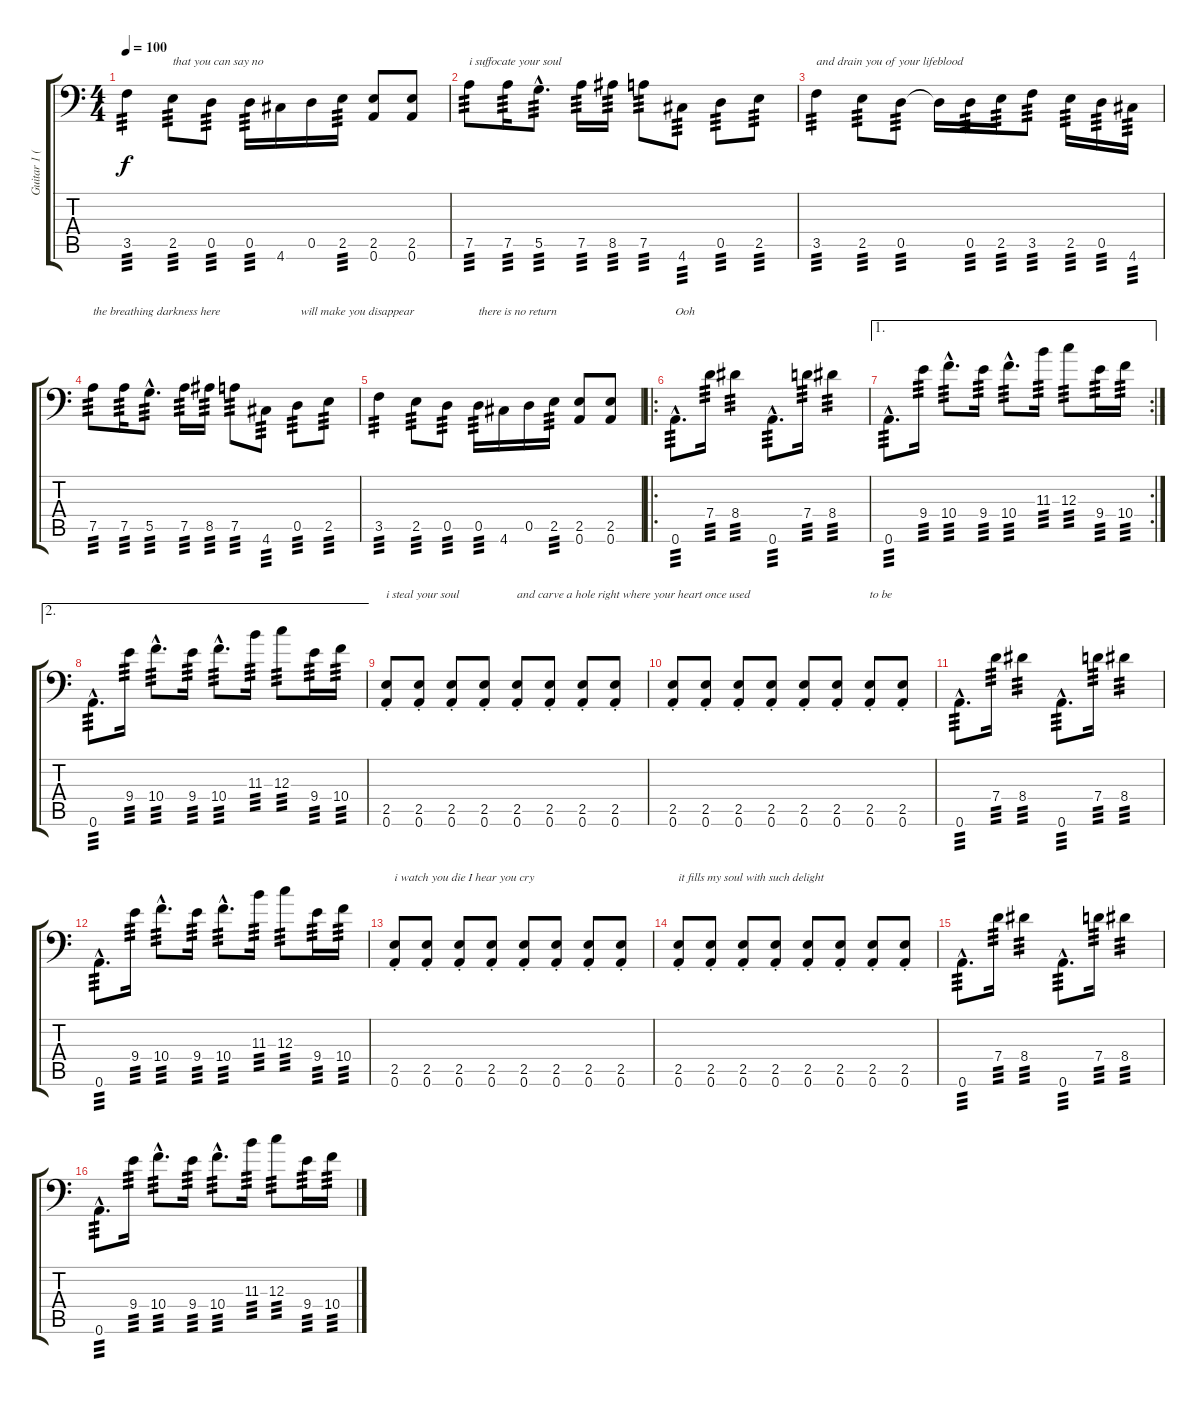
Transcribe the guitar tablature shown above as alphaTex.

\track ("Guitar 1 (Main)" "Guitar 1 (") {instrument distortionguitar}
\staff {score tabs}
\tuning (A3 E3 C3 G2 D2 A1) {hide}
\ts (4 4)
\tempo 100
\clef f4
\ks c
3.5.4{tp 3 dy f} 2.5.8{txt "that you can say no" tp 3} 0.5.8{tp 3} 0.5.16{tp 3} 4.6.16 0.5.16 2.5.16{tp 3} (2.5 0.6).8 (2.5 0.6).8 |
7.5.8{txt "i suffocate your soul" tp 3 volume 16} 7.5.16{tp 3} 5.5{hac}.8{d tp 3} 7.5.16{tp 3} 8.5.16{tp 3} 7.5.8{tp 3} 4.6.8{tp 3} 0.5.8{tp 3} 2.5.8{tp 3} |
3.5.4{txt "and drain you of your lifeblood" tp 3} 2.5.8{tp 3} 0.5.8{tp 3} 0.5{t}.16 0.5.16{tp 3} 2.5.16{tp 3} 3.5.8{tp 3} 2.5.16{tp 3} 0.5.16{tp 3} 4.6.16{tp 3} |
7.5.8{txt "the breathing darkness here" tp 3} 7.5.16{tp 3} 5.5{hac}.8{d tp 3} 7.5.16{tp 3} 8.5.16{tp 3} 7.5.8{tp 3} 4.6.8{tp 3} 0.5.8{txt " will make you disappear" tp 3} 2.5.8{tp 3} |
3.5.4{tp 3} 2.5.8{tp 3} 0.5.8{tp 3} 0.5.16{txt "there is no return" tp 3} 4.6.16 0.5.16 2.5.16{tp 3} (2.5 0.6).8 (2.5 0.6).8 |
\ro
0.6{hac}.8{d txt "Ooh" tp 3} 7.4.16{tp 3} 8.4.4{tp 3} 0.6{hac}.8{d tp 3} 7.4.16{tp 3} 8.4.4{tp 3} |
\ae 1
\rc 2
0.6{hac}.8{d tp 3} 9.4.16{tp 3} 10.4{hac}.8{d tp 3} 9.4.16{tp 3} 10.4{hac}.8{d tp 3} 11.3.16{tp 3} 12.3.8{tp 3} 9.4.16{tp 3} 10.4.16{tp 3} |
\ae 2
0.6{hac}.8{d tp 3} 9.4.16{tp 3} 10.4{hac}.8{d tp 3} 9.4.16{tp 3} 10.4{hac}.8{d tp 3} 11.3.16{tp 3} 12.3.8{tp 3} 9.4.16{tp 3} 10.4.16{tp 3} |
(2.5{st} 0.6{st}).8{txt "i steal your soul"} (2.5{st} 0.6{st}).8 (2.5{st} 0.6{st}).8 (2.5{st} 0.6{st}).8 (2.5{st} 0.6{st}).8{txt "and carve a hole right where your heart once used "} (2.5{st} 0.6{st}).8 (2.5{st} 0.6{st}).8 (2.5{st} 0.6{st}).8 |
(2.5{st} 0.6{st}).8 (2.5{st} 0.6{st}).8 (2.5{st} 0.6{st}).8 (2.5{st} 0.6{st}).8 (2.5{st} 0.6{st}).8 (2.5{st} 0.6{st}).8 (2.5{st} 0.6{st}).8{txt "to be"} (2.5{st} 0.6{st}).8 |
0.6{hac}.8{d tp 3} 7.4.16{tp 3} 8.4.4{tp 3} 0.6{hac}.8{d tp 3} 7.4.16{tp 3} 8.4.4{tp 3} |
0.6{hac}.8{d tp 3} 9.4.16{tp 3} 10.4{hac}.8{d tp 3} 9.4.16{tp 3} 10.4{hac}.8{d tp 3} 11.3.16{tp 3} 12.3.8{tp 3} 9.4.16{tp 3} 10.4.16{tp 3} |
(2.5{st} 0.6{st}).8{txt "i watch you die I hear you cry"} (2.5{st} 0.6{st}).8 (2.5{st} 0.6{st}).8 (2.5{st} 0.6{st}).8 (2.5{st} 0.6{st}).8 (2.5{st} 0.6{st}).8 (2.5{st} 0.6{st}).8 (2.5{st} 0.6{st}).8 |
(2.5{st} 0.6{st}).8{txt "it fills my soul with such delight"} (2.5{st} 0.6{st}).8 (2.5{st} 0.6{st}).8 (2.5{st} 0.6{st}).8 (2.5{st} 0.6{st}).8 (2.5{st} 0.6{st}).8 (2.5{st} 0.6{st}).8 (2.5{st} 0.6{st}).8 |
0.6{hac}.8{d tp 3} 7.4.16{tp 3} 8.4.4{tp 3} 0.6{hac}.8{d tp 3} 7.4.16{tp 3} 8.4.4{tp 3} |
0.6{hac}.8{d tp 3} 9.4.16{tp 3} 10.4{hac}.8{d tp 3} 9.4.16{tp 3} 10.4{hac}.8{d tp 3} 11.3.16{tp 3} 12.3.8{tp 3} 9.4.16{tp 3} 10.4.16{tp 3}
